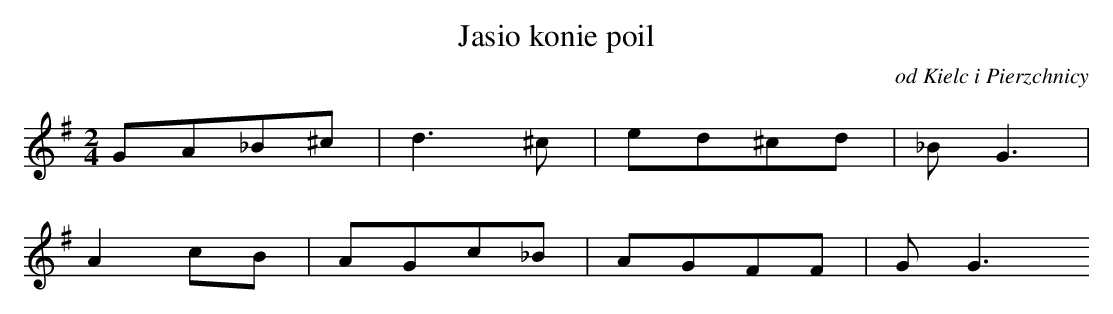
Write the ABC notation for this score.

X:1
T: Jasio konie poil
O: od Kielc i Pierzchnicy
M: 2/4
L: 1/8
K: G
GA_B^c | d3^c | ed^cd | _BG3 |
A2cB | AGc_B | AGFF | GG3
